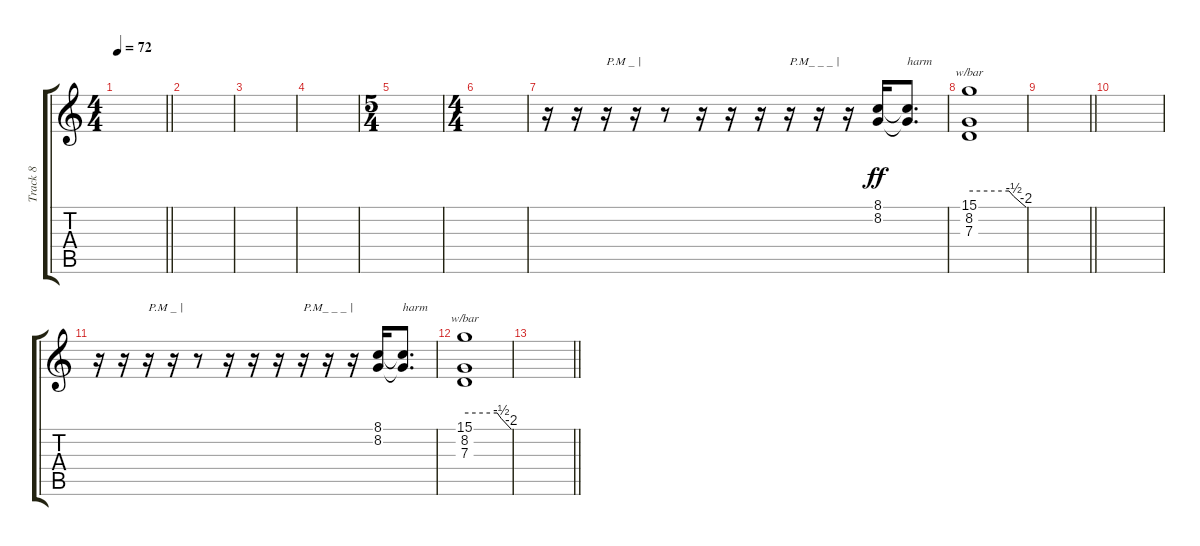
\track ("Track 8" "Track 8") {instrument fx2soundtrack}
\staff {score tabs}
\tuning (E4 B3 G3 D3 A2 E2) {hide}
\ts (4 4)
\tempo 72
\clef g2
\barLineRight lightlight
\ks c
|
|
|
|
\ts (5 4)
|
\ts (4 4)
|
r.16 r.16 r.16{txt "P.M _ |"} r.16 r.8 r.16 r.16 r.16 r.16{txt "P.M_ _ _ |"} r.16 r.16 (8.1 8.2).16{dy ff} (8.1{t} 8.2{t}).8{d txt "harm"} |
(15.1 8.2 7.3).1{tbe (custom default 0 0 42 0 47 -2 60 -8)} |
\barLineRight lightlight
|
|
r.16 r.16 r.16{txt "P.M _ |"} r.16 r.8 r.16 r.16 r.16 r.16{txt "P.M_ _ _ |"} r.16 r.16 (8.1 8.2).16 (8.1{t} 8.2{t}).8{d txt "harm"} |
(15.1 8.2 7.3).1{tbe (custom default 0 0 42 0 47 -2 60 -8)} |
\barLineRight lightlight
